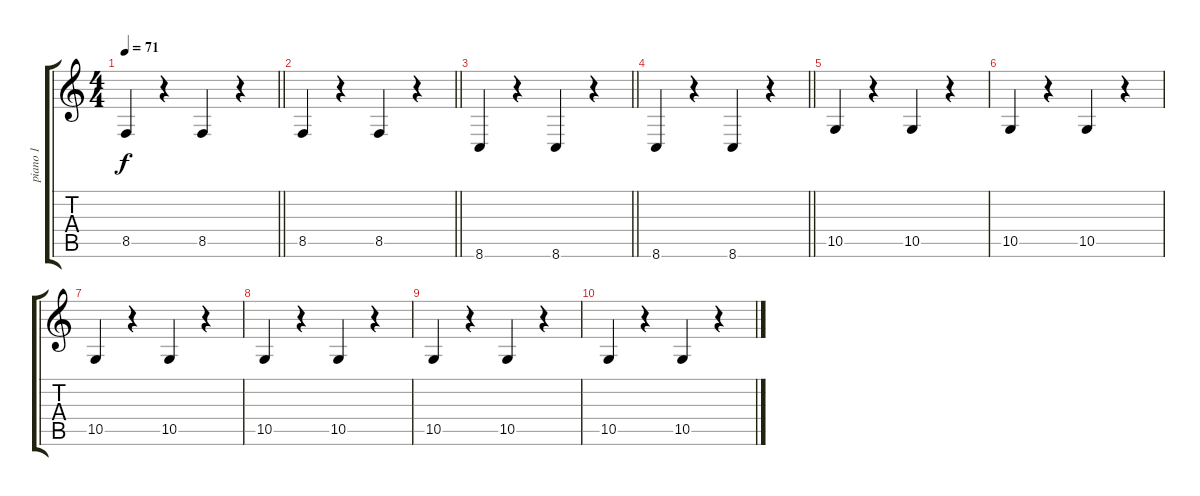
\track ("piano 1" "piano 1") {instrument acousticgrandpiano}
\staff {score tabs}
\tuning (E4 B3 G3 D3 A2 E2) {hide}
\ts (4 4)
\tempo 71
\clef g2
\barLineRight lightlight
\ks c
8.5.4{dy f} r.4 8.5.4 r.4 |
\barLineRight lightlight
8.5.4 r.4 8.5.4 r.4 |
\barLineRight lightlight
8.6.4 r.4 8.6.4 r.4 |
\barLineRight lightlight
8.6.4 r.4 8.6.4 r.4 |
10.5.4 r.4 10.5.4 r.4 |
10.5.4 r.4 10.5.4 r.4 |
10.5.4 r.4 10.5.4 r.4 |
10.5.4 r.4 10.5.4 r.4 |
10.5.4 r.4 10.5.4 r.4 |
10.5.4 r.4 10.5.4 r.4
